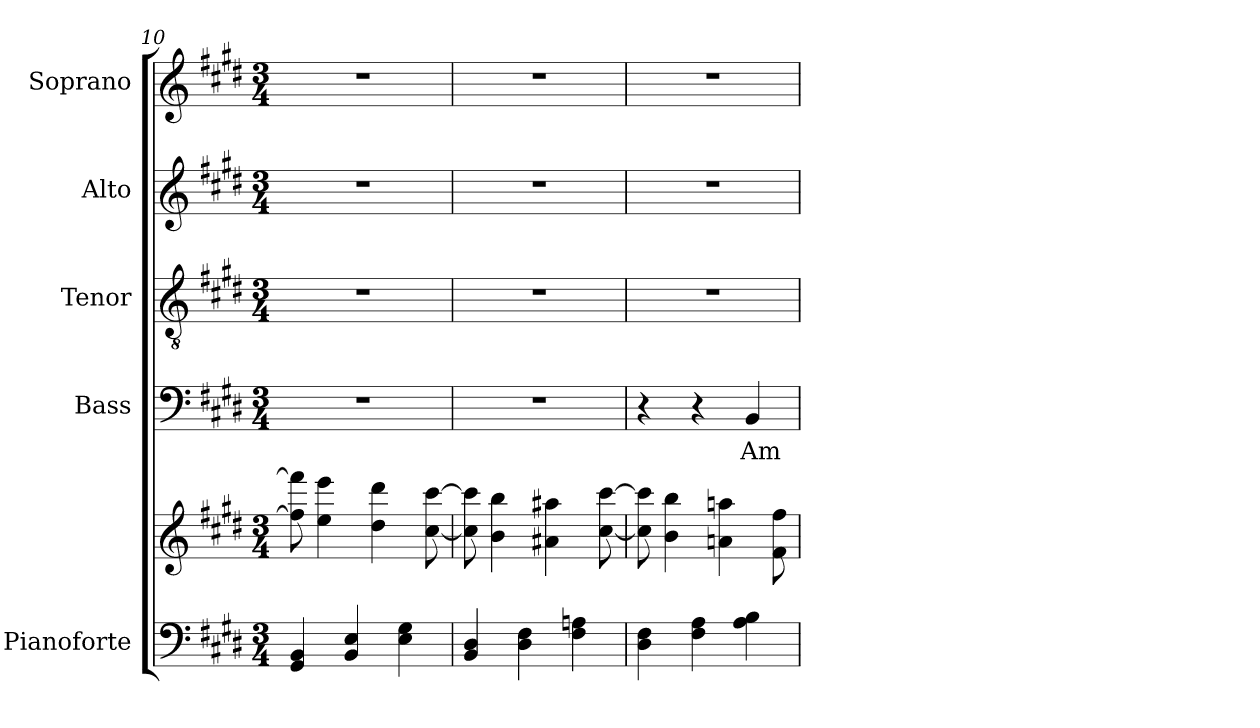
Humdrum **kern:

**kern	**kern	**kern	**text	**kern	**kern	**kern
*part5	*part5	*part4	*part4	*part3	*part2	*part1
*staff6	*staff5	*staff4	*staff4	*staff3	*staff2	*staff1
*I"Pianoforte	*	*I"Bass	*	*I"Tenor	*I"Alto	*I"Soprano
*I'Pno	*	*	*	*	*	*
!!LO:PB:g=z
*clefF4	*clefG2	*clefF4	*	*clefGv2	*clefG2	*clefG2
*k[f#c#g#d#]	*k[f#c#g#d#]	*k[f#c#g#d#]	*	*k[f#c#g#d#]	*k[f#c#g#d#]	*k[f#c#g#d#]
*M3/4	*M3/4	*M3/4	*	*M3/4	*M3/4	*M3/4
=10	=10	=10	=10	=10	=10	=10
4GG#/ 4BB/	8ff#\] 8fff#\]	2.r	.	2.r	2.r	2.r
.	4ee\ 4eee\	.	.	.	.	.
4BB/ 4E/	.	.	.	.	.	.
.	4dd#\ 4ddd#\	.	.	.	.	.
4E\ 4G#\	.	.	.	.	.	.
.	[8cc#\ [8ccc#\	.	.	.	.	.
=11	=11	=11	=11	=11	=11	=11
4BB/ 4D#/	8cc#\] 8ccc#\]	2.r	.	2.r	2.r	2.r
.	4b\ 4bb\	.	.	.	.	.
4D#\ 4F#\	.	.	.	.	.	.
.	4a#X\ 4aa#X\	.	.	.	.	.
4F#\ 4An\	.	.	.	.	.	.
.	[8cc#\ [8ccc#\	.	.	.	.	.
=12	=12	=12	=12	=12	=12	=12
4D#\ 4F#\	8cc#\] 8ccc#\]	4r	.	2.r	2.r	2.r
.	4b\ 4bb\	.	.	.	.	.
4F#\ 4A\	.	4r	.	.	.	.
.	4an\ 4aan\	.	.	.	.	.
!	!	!	!LO:LY:b	!	!	!
4A\ 4B\	.	4BB/	Am	.	.	.
.	8f#\ 8ff#\	.	.	.	.	.
=	=	=	=	=	=	=
*-	*-	*-	*-	*-	*-	*-
